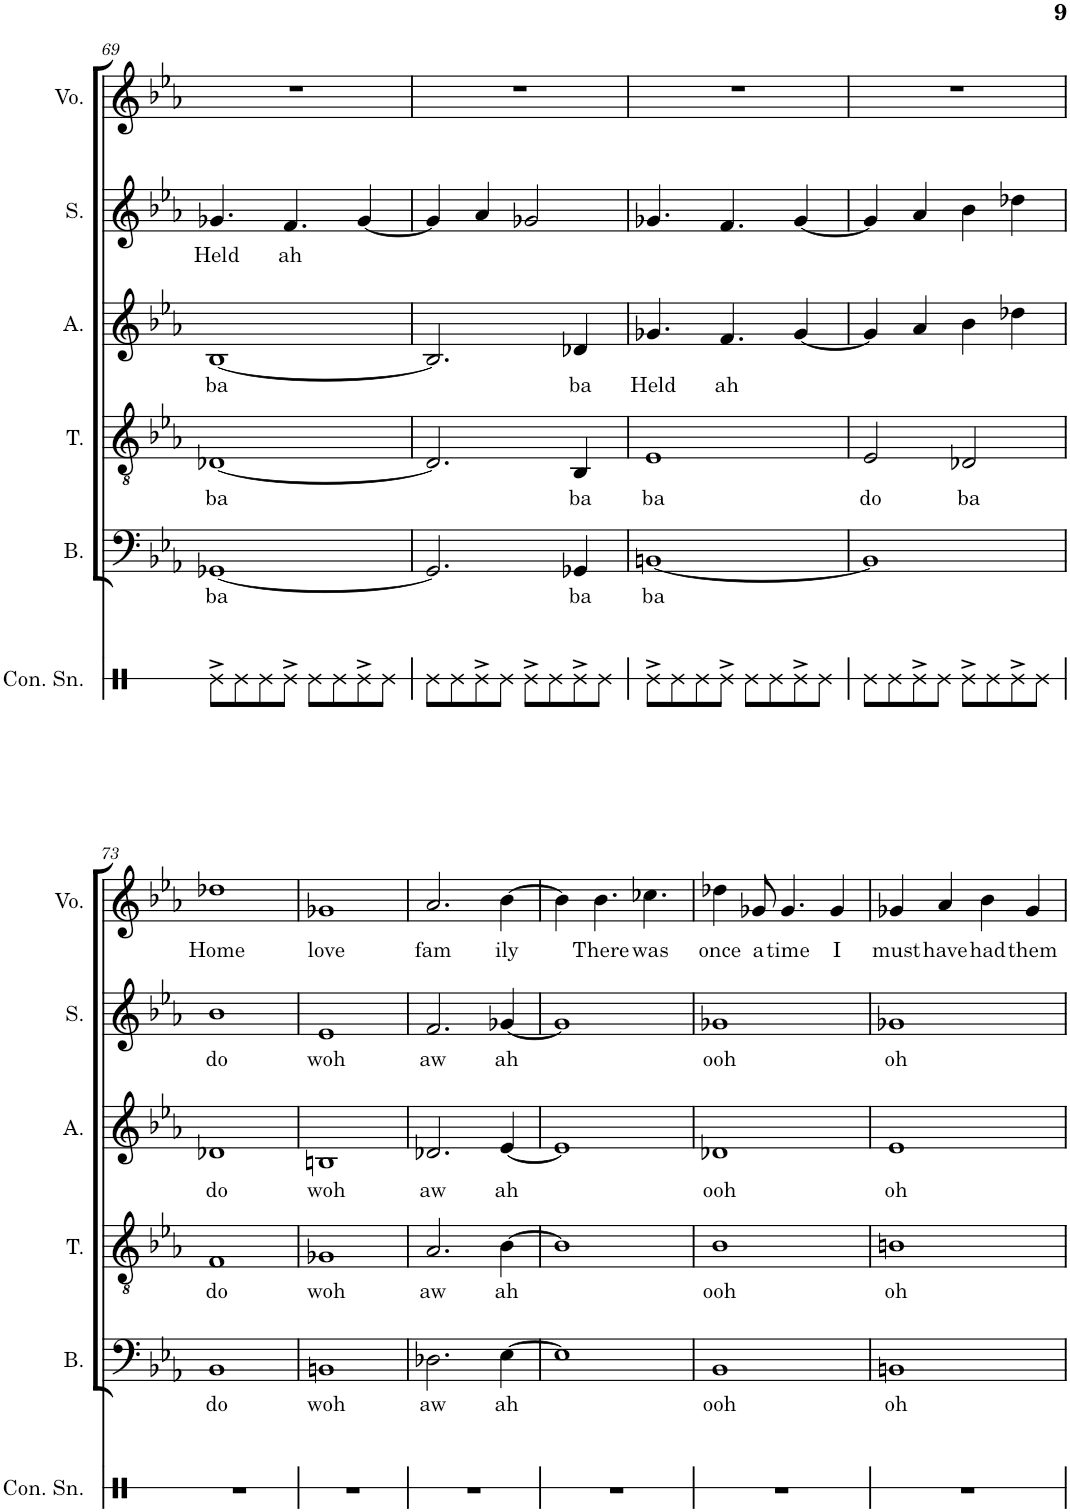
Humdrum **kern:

**kern	**kern	**text	**kern	**text	**kern	**text	**kern	**text	**kern	**text
*part6	*part5	*part5	*part4	*part4	*part3	*part3	*part2	*part2	*part1	*part1
*staff6	*staff5	*staff5	*staff4	*staff4	*staff3	*staff3	*staff2	*staff2	*staff1	*staff1
*I"Concert Snare Drum	*I"Bass	*	*I"Tenor	*	*I"Alto	*	*I"Soprano	*	*I"Voice	*
*I'Con. Sn.	*I'B.	*	*I'T.	*	*I'A.	*	*I'S.	*	*I'Vo.	*
!!LO:PB:g=z
*clefX	*clefF4	*	*clefGv2	*	*clefG2	*	*clefG2	*	*clefG2	*
*k[]	*k[b-e-a-]	*	*k[b-e-a-]	*	*k[b-e-a-]	*	*k[b-e-a-]	*	*k[b-e-a-]	*
*M2/2	*M2/2	*	*M2/2	*	*M2/2	*	*M2/2	*	*M2/2	*
*met(c|)	*met(c|)	*	*met(c|)	*	*met(c|)	*	*met(c|)	*	*met(c|)	*
=69	=69	=69	=69	=69	=69	=69	=69	=69	=69	=69
!	!	!LO:LY:b	!	!LO:LY:b	!	!LO:LY:b	!	!LO:LY:b	!	!
8Re^\L	[1GG-X	ba	[1D-X	ba	[1B-	ba	4.g-X/	Held	1r	.
8Re\	.	.	.	.	.	.	.	.	.	.
8Re\	.	.	.	.	.	.	.	.	.	.
!	!	!	!	!	!	!	!	!LO:LY:b	!	!
8Re^\J	.	.	.	.	.	.	4.f/	ah	.	.
8Re\L	.	.	.	.	.	.	.	.	.	.
8Re\	.	.	.	.	.	.	.	.	.	.
8Re^\	.	.	.	.	.	.	[4g-/	.	.	.
8Re\J	.	.	.	.	.	.	.	.	.	.
=70	=70	=70	=70	=70	=70	=70	=70	=70	=70	=70
8Re\L	2.GG-/]	.	2.D-/]	.	2.B-/]	.	4g-/]	.	1r	.
8Re\	.	.	.	.	.	.	.	.	.	.
8Re^\	.	.	.	.	.	.	4a-/	.	.	.
8Re\J	.	.	.	.	.	.	.	.	.	.
8Re^\L	.	.	.	.	.	.	2g-X/	.	.	.
8Re\	.	.	.	.	.	.	.	.	.	.
!	!	!LO:LY:b	!	!LO:LY:b	!	!LO:LY:b	!	!	!	!
8Re^\	4GG-X/	ba	4BB-/	ba	4d-X/	ba	.	.	.	.
8Re\J	.	.	.	.	.	.	.	.	.	.
=71	=71	=71	=71	=71	=71	=71	=71	=71	=71	=71
!	!	!LO:LY:b	!	!LO:LY:b	!	!LO:LY:b	!	!	!	!
8Re^\L	[1BBn	ba	1E-	ba	4.g-X/	Held	4.g-X/	.	1r	.
8Re\	.	.	.	.	.	.	.	.	.	.
8Re\	.	.	.	.	.	.	.	.	.	.
!	!	!	!	!	!	!LO:LY:b	!	!	!	!
8Re^\J	.	.	.	.	4.f/	ah	4.f/	.	.	.
8Re\L	.	.	.	.	.	.	.	.	.	.
8Re\	.	.	.	.	.	.	.	.	.	.
8Re^\	.	.	.	.	[4g-/	.	[4g-/	.	.	.
8Re\J	.	.	.	.	.	.	.	.	.	.
=72	=72	=72	=72	=72	=72	=72	=72	=72	=72	=72
!	!	!	!	!LO:LY:b	!	!	!	!	!	!
8Re\L	1BB]	.	2E-/	do	4g-/]	.	4g-/]	.	1r	.
8Re\	.	.	.	.	.	.	.	.	.	.
8Re^\	.	.	.	.	4a-/	.	4a-/	.	.	.
8Re\J	.	.	.	.	.	.	.	.	.	.
!	!	!	!	!LO:LY:b	!	!	!	!	!	!
8Re^\L	.	.	2D-X/	ba	4b-\	.	4b-\	.	.	.
8Re\	.	.	.	.	.	.	.	.	.	.
8Re^\	.	.	.	.	4dd-X\	.	4dd-X\	.	.	.
8Re\J	.	.	.	.	.	.	.	.	.	.
!!LO:LB:g=z
=73	=73	=73	=73	=73	=73	=73	=73	=73	=73	=73
!	!	!LO:LY:b	!	!LO:LY:b	!	!LO:LY:b	!	!LO:LY:b	!	!LO:LY:b
1r	1BB-	do	1F	do	1d-X	do	1b-	do	1dd-X	Home
=74	=74	=74	=74	=74	=74	=74	=74	=74	=74	=74
!	!	!LO:LY:b	!	!LO:LY:b	!	!LO:LY:b	!	!LO:LY:b	!	!LO:LY:b
1r	1BBn	woh	1G-X	woh	1Bn	woh	1e-	woh	1g-X	love
=75	=75	=75	=75	=75	=75	=75	=75	=75	=75	=75
!	!	!LO:LY:b	!	!LO:LY:b	!	!LO:LY:b	!	!LO:LY:b	!	!LO:LY:b
1r	2.D-X\	aw	2.A-/	aw	2.d-X/	aw	2.f/	aw	2.a-/	fam
!	!	!LO:LY:b	!	!LO:LY:b	!	!LO:LY:b	!	!LO:LY:b	!	!LO:LY:b
.	[4E-\	ah	[4B-\	ah	[4e-/	ah	[4g-X/	ah	[4b-\	ily
=76	=76	=76	=76	=76	=76	=76	=76	=76	=76	=76
1r	1E-]	.	1B-]	.	1e-]	.	1g-]	.	4b-\]	.
!	!	!	!	!	!	!	!	!	!	!LO:LY:b
.	.	.	.	.	.	.	.	.	4.b-\	There
!	!	!	!	!	!	!	!	!	!	!LO:LY:b
.	.	.	.	.	.	.	.	.	4.cc-X\	was
=77	=77	=77	=77	=77	=77	=77	=77	=77	=77	=77
!	!	!LO:LY:b	!	!LO:LY:b	!	!LO:LY:b	!	!LO:LY:b	!	!LO:LY:b
1r	1BB-	ooh	1B-	ooh	1d-X	ooh	1g-X	ooh	4dd-X\	once
!	!	!	!	!	!	!	!	!	!	!LO:LY:b
.	.	.	.	.	.	.	.	.	8g-X/	a
!	!	!	!	!	!	!	!	!	!	!LO:LY:b
.	.	.	.	.	.	.	.	.	4.g-/	time
!	!	!	!	!	!	!	!	!	!	!LO:LY:b
.	.	.	.	.	.	.	.	.	4g-/	I
=78	=78	=78	=78	=78	=78	=78	=78	=78	=78	=78
!	!	!LO:LY:b	!	!LO:LY:b	!	!LO:LY:b	!	!LO:LY:b	!	!LO:LY:b
1r	1BBn	oh	1Bn	oh	1e-	oh	1g-X	oh	4g-X/	must
!	!	!	!	!	!	!	!	!	!	!LO:LY:b
.	.	.	.	.	.	.	.	.	4a-/	have
!	!	!	!	!	!	!	!	!	!	!LO:LY:b
.	.	.	.	.	.	.	.	.	4b-\	had
!	!	!	!	!	!	!	!	!	!	!LO:LY:b
.	.	.	.	.	.	.	.	.	4g-/	them
=	=	=	=	=	=	=	=	=	=	=
*-	*-	*-	*-	*-	*-	*-	*-	*-	*-	*-
